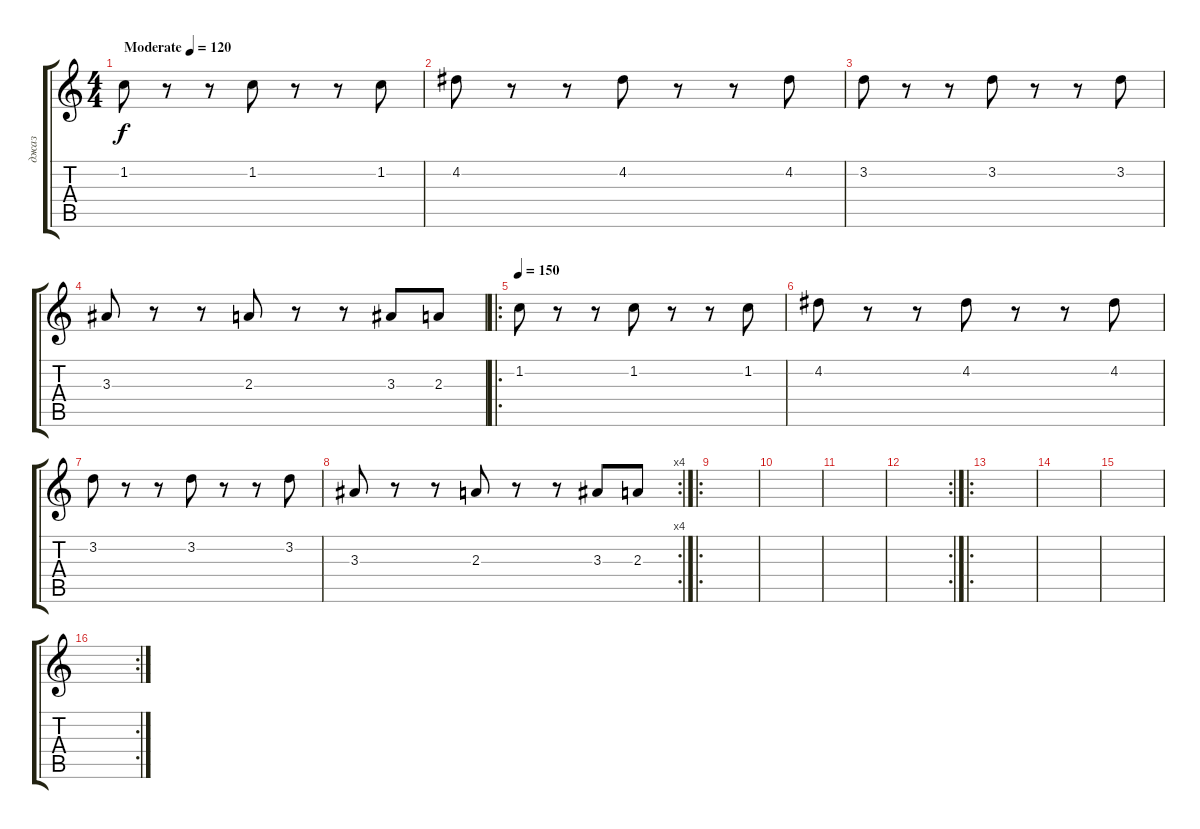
\track ("джаз" "джаз") {instrument electricguitarjazz}
\staff {score tabs}
\tuning (E4 B3 G3 D3 A2 E2) {hide}
\ts (4 4)
\tempo (120 "Moderate")
\tempo 150
\tempo (120 "Moderate")
\clef g2
\ks c
1.2.8{dy f instrument electricguitarjazz} r.8 r.8 1.2.8 r.8 r.8 1.2.8 |
4.2.8 r.8 r.8 4.2.8 r.8 r.8 4.2.8 |
3.2.8 r.8 r.8 3.2.8 r.8 r.8 3.2.8 |
3.3.8 r.8 r.8 2.3.8 r.8 r.8 3.3.8 2.3.8 |
\ro
\tempo 150
1.2.8 r.8 r.8 1.2.8 r.8 r.8 1.2.8 |
4.2.8 r.8 r.8 4.2.8 r.8 r.8 4.2.8 |
3.2.8 r.8 r.8 3.2.8 r.8 r.8 3.2.8 |
\rc 4
3.3.8 r.8 r.8 2.3.8 r.8 r.8 3.3.8 2.3.8 |
\ro
|
|
|
\rc 2
|
\ro
|
|
|
\rc 2
